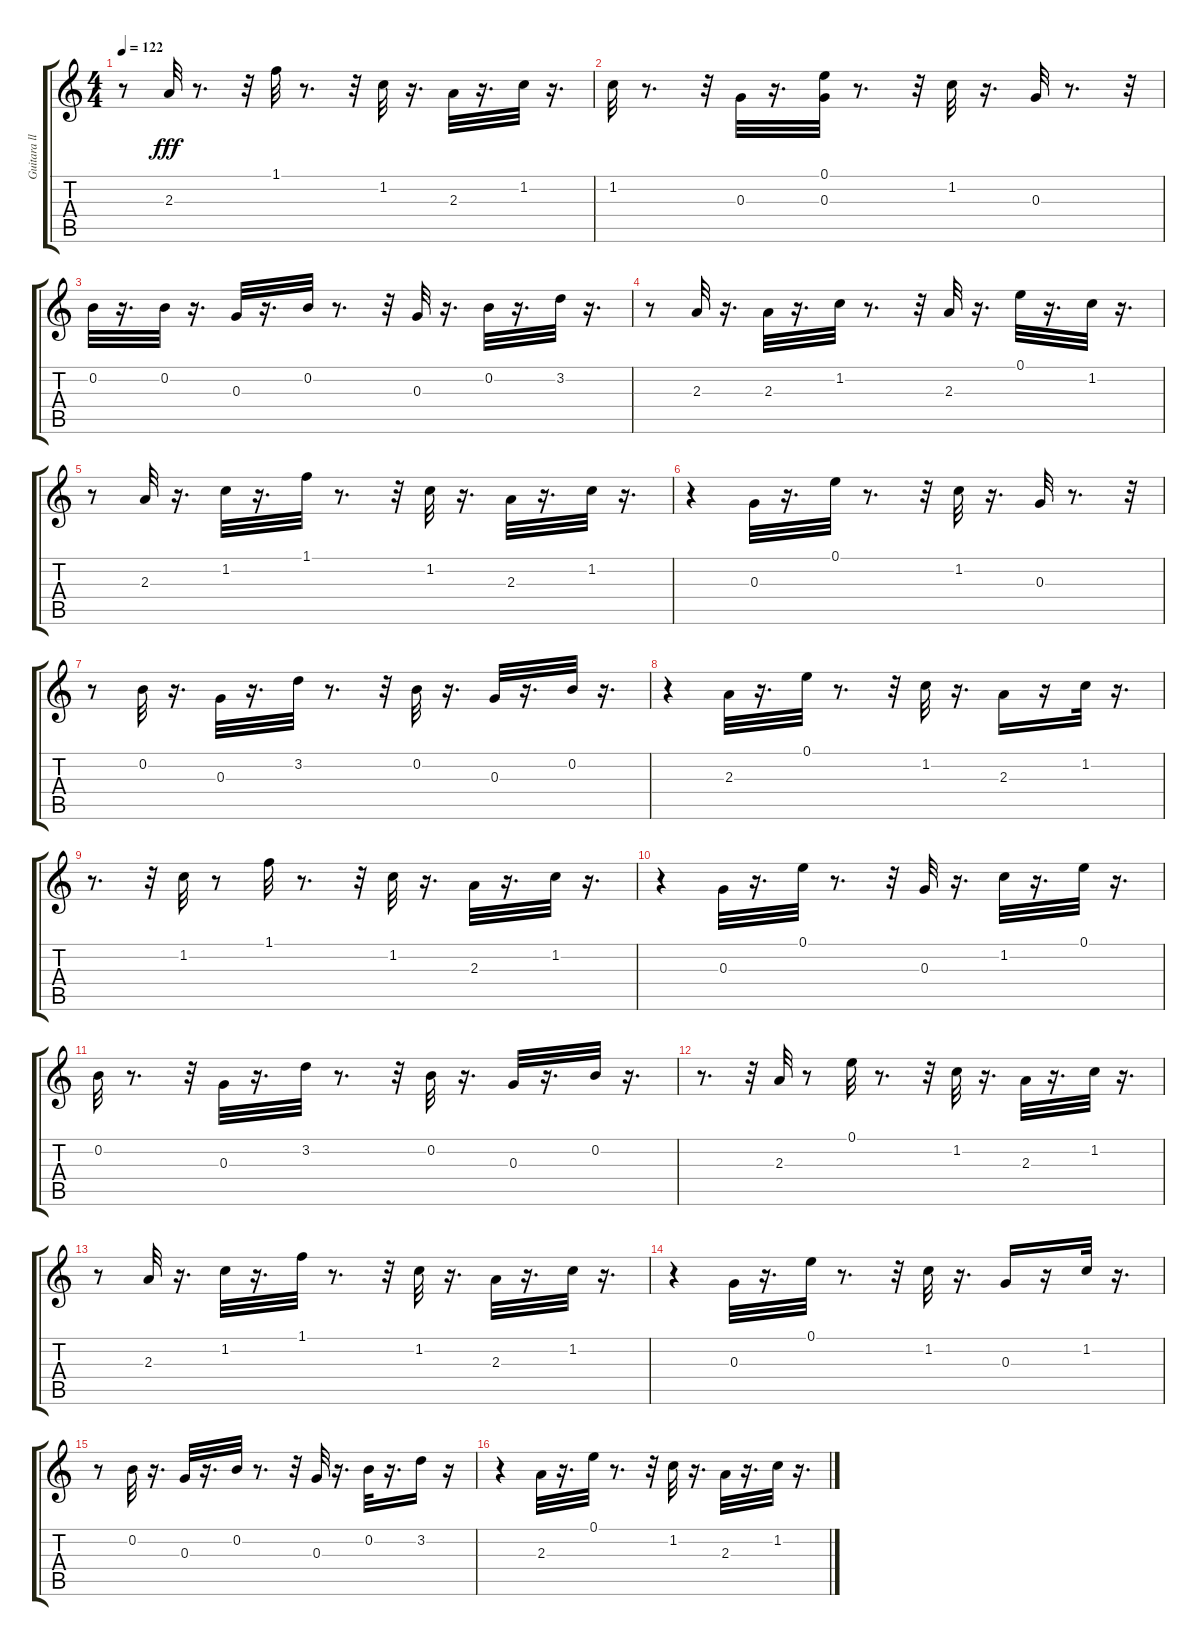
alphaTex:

\track ("Guitara ll" "Guitara ll") {instrument electricguitarmuted}
\staff {score tabs}
\tuning (E4 B3 G3 D3 A2 E2) {hide}
\ts (4 4)
\tempo 122
\clef g2
\ks c
r.8{dy fff} 2.3.32 r.8{d} r.32 1.1.32 r.8{d} r.32 1.2.32 r.16{d} 2.3.32 r.16{d} 1.2.32 r.16{d} |
1.2.32 r.8{d} r.32 0.3.32 r.16{d} (0.1 0.3).32 r.8{d} r.32 1.2.32 r.16{d} 0.3.32 r.8{d} r.32 |
0.2.32 r.16{d} 0.2.32 r.16{d} 0.3.32 r.16{d} 0.2.32 r.8{d} r.32 0.3.32 r.16{d} 0.2.32 r.16{d} 3.2.32 r.16{d} |
r.8 2.3.32 r.16{d} 2.3.32 r.16{d} 1.2.32 r.8{d} r.32 2.3.32 r.16{d} 0.1.32 r.16{d} 1.2.32 r.16{d} |
r.8 2.3.32 r.16{d} 1.2.32 r.16{d} 1.1.32 r.8{d} r.32 1.2.32 r.16{d} 2.3.32 r.16{d} 1.2.32 r.16{d} |
r.4 0.3.32 r.16{d} 0.1.32 r.8{d} r.32 1.2.32 r.16{d} 0.3.32 r.8{d} r.32 |
r.8 0.2.32 r.16{d} 0.3.32 r.16{d} 3.2.32 r.8{d} r.32 0.2.32 r.16{d} 0.3.32 r.16{d} 0.2.32 r.16{d} |
r.4 2.3.32 r.16{d} 0.1.32 r.8{d} r.32 1.2.32 r.16{d} 2.3.16 r.16 1.2.32 r.16{d} |
r.8{d} r.32 1.2.32 r.8 1.1.32 r.8{d} r.32 1.2.32 r.16{d} 2.3.32 r.16{d} 1.2.32 r.16{d} |
r.4 0.3.32 r.16{d} 0.1.32 r.8{d} r.32 0.3.32 r.16{d} 1.2.32 r.16{d} 0.1.32 r.16{d} |
0.2.32 r.8{d} r.32 0.3.32 r.16{d} 3.2.32 r.8{d} r.32 0.2.32 r.16{d} 0.3.32 r.16{d} 0.2.32 r.16{d} |
r.8{d} r.32 2.3.32 r.8 0.1.32 r.8{d} r.32 1.2.32 r.16{d} 2.3.32 r.16{d} 1.2.32 r.16{d} |
r.8 2.3.32 r.16{d} 1.2.32 r.16{d} 1.1.32 r.8{d} r.32 1.2.32 r.16{d} 2.3.32 r.16{d} 1.2.32 r.16{d} |
r.4 0.3.32 r.16{d} 0.1.32 r.8{d} r.32 1.2.32 r.16{d} 0.3.16 r.16 1.2.32 r.16{d} |
r.8 0.2.32 r.16{d} 0.3.32 r.16{d} 0.2.32 r.8{d} r.32 0.3.32 r.16{d} 0.2.32 r.16{d} 3.2.16 r.16 |
r.4 2.3.32 r.16{d} 0.1.32 r.8{d} r.32 1.2.32 r.16{d} 2.3.32 r.16{d} 1.2.32 r.16{d}
